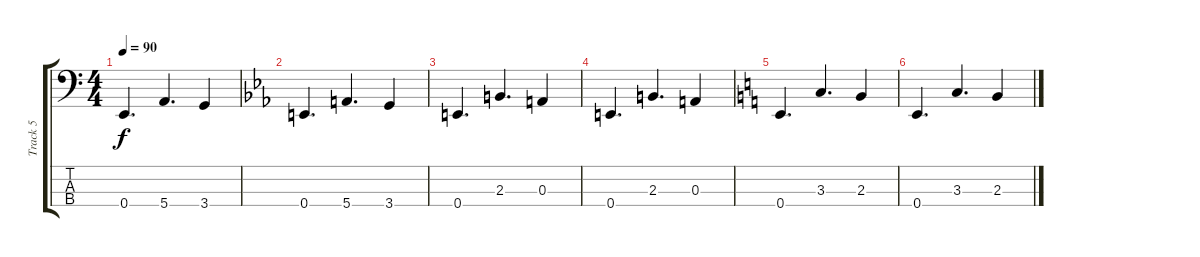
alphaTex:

\track ("Track 5" "Track 5") {instrument electricbassfinger}
\staff {score tabs}
\tuning (G2 D2 A1 E1) {hide}
\ts (4 4)
\tempo 90
\clef f4
\ks c
0.4.4{d dy f} 5.4.4{d} 3.4.4 |
\ks eb
0.4.4{d} 5.4.4{d} 3.4.4 |
0.4.4{d} 2.3.4{d} 0.3.4 |
0.4.4{d} 2.3.4{d} 0.3.4 |
\ks c
0.4.4{d} 3.3.4{d} 2.3.4 |
0.4.4{d} 3.3.4{d} 2.3.4
